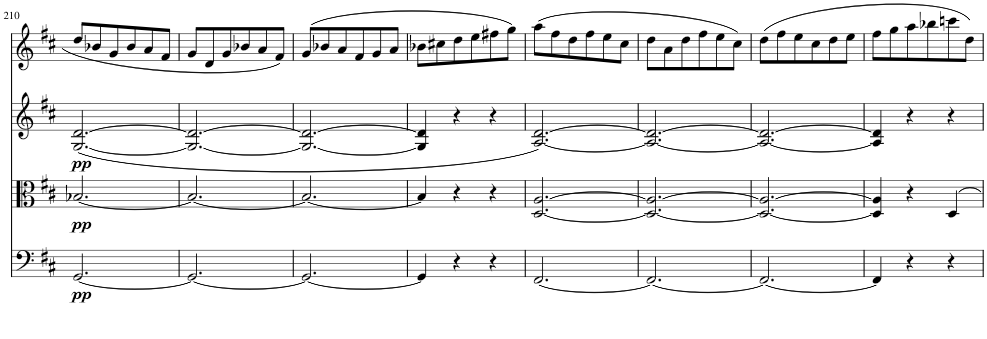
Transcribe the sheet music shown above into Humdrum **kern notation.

**kern	**dynam	**kern	**dynam	**kern	**kern
*part4	*part4	*part3	*part3	*part2	*part1
*staff4	*staff4	*staff3	*staff3	*staff2	*staff1
*I"Piano	*	*I"Piano	*	*I"Piano	*I"Piano
*I'Pno	*	*I'Pno	*	*I'Pno	*I'Pno
!!LO:PB:g=z
*clefF4	*	*clefC3	*	*clefG2	*clefG2
*k[f#c#]	*	*k[f#c#]	*	*k[f#c#]	*k[f#c#]
*M3/4	*	*M3/4	*	*M3/4	*M3/4
=210	=210	=210	=210	=210	=210
!	!LO:DY:b	!	!LO:DY:a	!	!
!	!	!	!LO:DY:n=1:b	!	!
[2.GG/	pp	[2.B-X/	pp pp	([2.G/ [2.d/	8dd/L
.	.	.	.	.	8b-X/
.	.	.	.	.	8g/
.	.	.	.	.	8b-/
.	.	.	.	.	8a/
.	.	.	.	.	8f#/J
=211	=211	=211	=211	=211	=211
2.GG/_	.	2.B-/_	.	2.G/_ 2.d/_	8g/L
.	.	.	.	.	8d/
.	.	.	.	.	8g/
.	.	.	.	.	8b-X/
.	.	.	.	.	8a/
.	.	.	.	.	8f#/J
=212	=212	=212	=212	=212	=212
2.GG/_	.	2.B-/_	.	2.G/_ 2.d/_	(8g/L
.	.	.	.	.	8b-X/
.	.	.	.	.	8a/
.	.	.	.	.	8f#/
.	.	.	.	.	8g/
.	.	.	.	.	8a/J
=213	=213	=213	=213	=213	=213
4GG/]	.	4B-/]	.	4G/] 4d/]	8b-X\L
.	.	.	.	.	8cc#X\
4r	.	4r	.	4r	8dd\
.	.	.	.	.	8ee\
4r	.	4r	.	4r	8ff#X\
.	.	.	.	.	8gg\J)
=214	=214	=214	=214	=214	=214
[2.FF#/	.	[2.D/ [2.A/	.	[2.A/ [2.d/)	(8aa\L
.	.	.	.	.	8ff#\
.	.	.	.	.	8dd\
.	.	.	.	.	8ff#\
.	.	.	.	.	8ee\
.	.	.	.	.	8cc#\J
=215	=215	=215	=215	=215	=215
2.FF#/_	.	2.D/_ 2.A/_	.	2.A/_ 2.d/_	8dd\L
.	.	.	.	.	8a\
.	.	.	.	.	8dd\
.	.	.	.	.	8ff#\
.	.	.	.	.	8ee\
.	.	.	.	.	8cc#\J)
=216	=216	=216	=216	=216	=216
2.FF#/_	.	2.D/_ 2.A/_	.	2.A/_ 2.d/_	(8dd\L
.	.	.	.	.	8ff#\
.	.	.	.	.	8ee\
.	.	.	.	.	8cc#\
.	.	.	.	.	8dd\
.	.	.	.	.	8ee\J
=217	=217	=217	=217	=217	=217
4FF#/]	.	4D/] 4A/]	.	4A/] 4d/]	8ff#\L
.	.	.	.	.	8gg\
4r	.	4r	.	4r	8aa\
.	.	.	.	.	8bb-X\
4r	.	4D/	.	4r	8cccn\
.	.	.	.	.	8dd\J)
=	=	=	=	=	=
*-	*-	*-	*-	*-	*-
